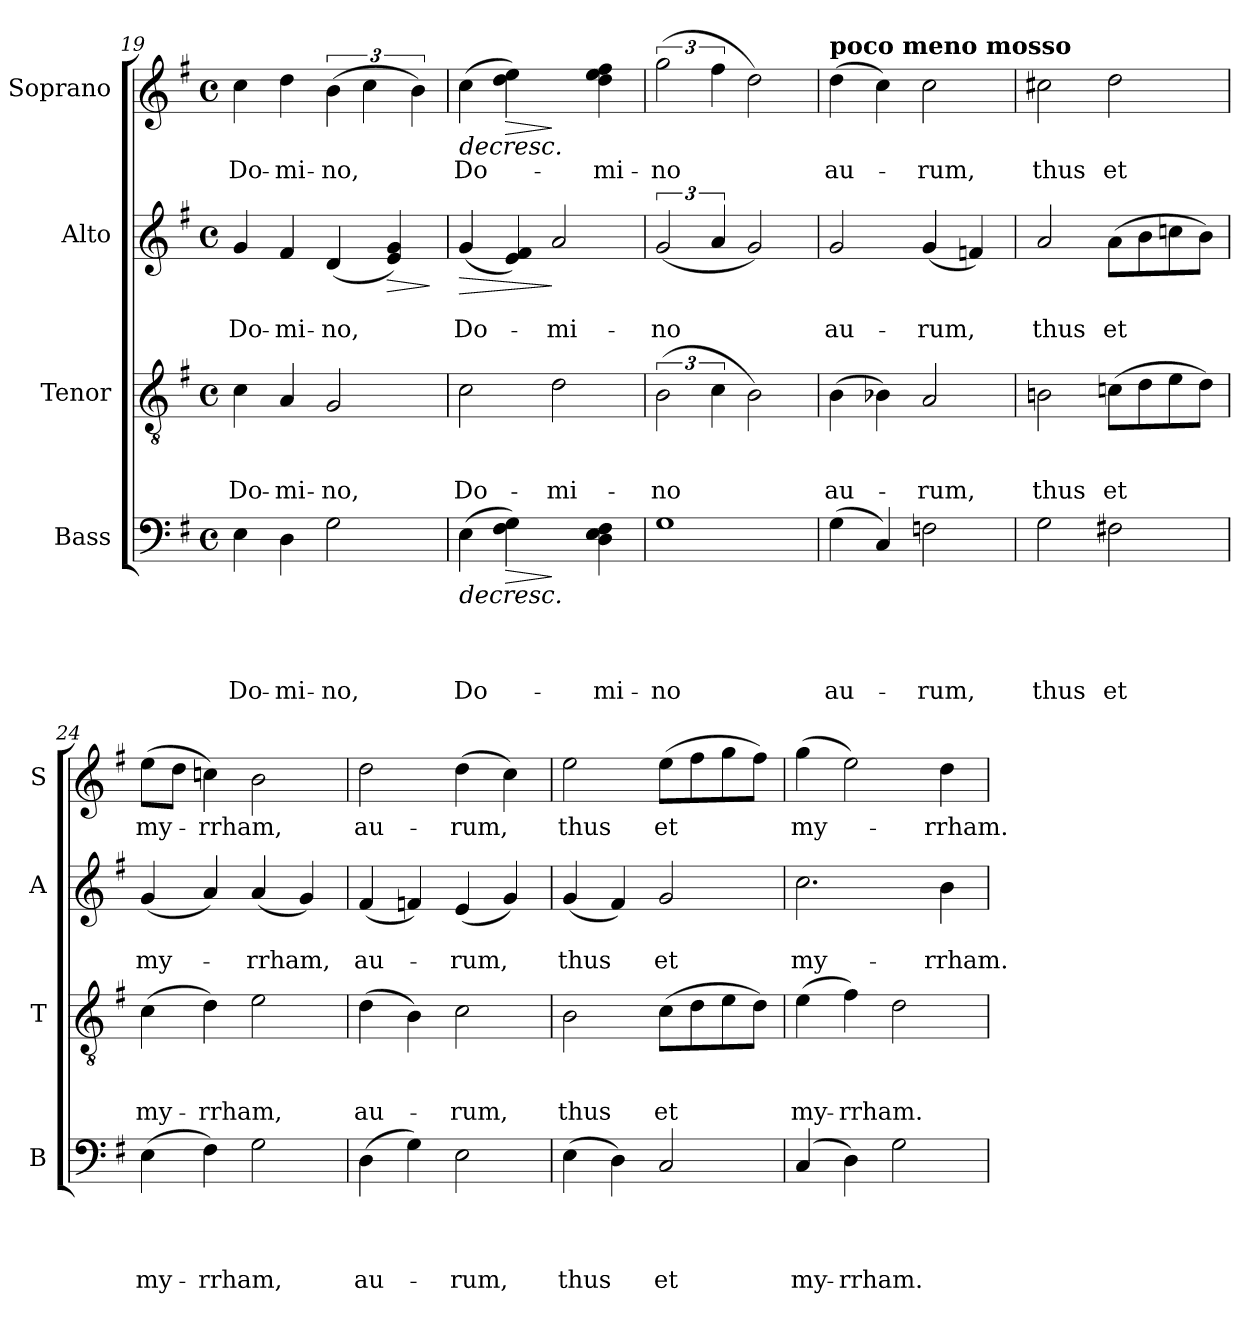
**kern	**text	**text	**text	**text	**dynam	**kern	**text	**text	**text	**kern	**text	**text	**dynam	**kern	**text	**dynam
*part4	*part4	*part4	*part4	*part4	*part4	*part3	*part3	*part3	*part3	*part2	*part2	*part2	*part2	*part1	*part1	*part1
*staff4	*staff4	*staff4	*staff4	*staff4	*staff4	*staff3	*staff3	*staff3	*staff3	*staff2	*staff2	*staff2	*staff2	*staff1	*staff1	*staff1
*I"Bass	*	*	*	*	*	*I"Tenor	*	*	*	*I"Alto	*	*	*	*I"Soprano	*	*
*I'B	*	*	*	*	*	*I'T	*	*	*	*I'A	*	*	*	*I'S	*	*
*clefF4	*	*	*	*	*	*clefGv2	*	*	*	*clefG2	*	*	*	*clefG2	*	*
*k[f#]	*	*	*	*	*	*k[f#]	*	*	*	*k[f#]	*	*	*	*k[f#]	*	*
*G:	*	*	*	*	*	*G:	*	*	*	*G:	*	*	*	*G:	*	*
*M4/4	*	*	*	*	*	*M4/4	*	*	*	*M4/4	*	*	*	*M4/4	*	*
*met(c)	*	*	*	*	*	*met(c)	*	*	*	*met(c)	*	*	*	*met(c)	*	*
=19	=19	=19	=19	=19	=19	=19	=19	=19	=19	=19	=19	=19	=19	=19	=19	=19
!	!	!	!	!LO:LY:b	!	!	!	!	!LO:LY:b	!	!	!LO:LY:b	!	!	!LO:LY:b	!
4E\	.	.	.	Do-	.	4c\	.	.	Do-	4g/	.	Do-	.	4cc\	Do-	.
!	!	!	!	!LO:LY:b	!	!	!	!	!LO:LY:b	!	!	!LO:LY:b	!	!	!LO:LY:b	!
4D\	.	.	.	-mi-	.	4A/	.	.	-mi-	4f#/	.	-mi-	.	4dd\	-mi-	.
!	!	!	!	!LO:LY:b	!	!	!	!	!LO:LY:b	!	!	!LO:LY:b	!	!	!LO:LY:b	!
2G\	.	.	.	-no,	.	2G/	.	.	-no,	(<4d/	.	-no,	.	(>6b\	-no,	.
.	.	.	.	.	.	.	.	.	.	.	.	.	.	6cc\	.	.
!	!	!	!	!	!	!	!	!	!	!	!	!	!LO:HP:b	!	!	!
.	.	.	.	.	.	.	.	.	.	4e/> 4g/>)	.	.	>	.	.	.
.	.	.	.	.	.	.	.	.	.	.	.	.	.	6b\)	.	.
.	.	.	.	.	.	.	.	.	.	.	.	.	]	.	.	.
=20	=20	=20	=20	=20	=20	=20	=20	=20	=20	=20	=20	=20	=20	=20	=20	=20
!	!	!	!	!LO:LY:b	!LO:HP:b	!	!	!	!LO:LY:b	!	!	!LO:LY:b	!LO:HP:b	!	!LO:LY:b	!LO:HP:b
(>4E\	.	.	.	Do-	>	2c\	.	.	Do-	(<4g/	.	Do-	>	(>4cc\	Do-	>
!	!	!	!	!	!LO:HP:b	!	!	!	!	!	!	!	!	!	!	!LO:HP:b
4F#\< 4G\<)	.	.	.	.	>	.	.	.	.	4e/> 4f#/>)	.	.	.	4dd\< 4ee\<)	.	>
!	!	!	!	!	!	!	!	!	!LO:LY:b	!	!	!LO:LY:b	!	!	!	!
4ryy	.	.	.	.	]	2d\	.	.	-mi-	2a/	.	-mi-	]	4ryy	.	]
!	!	!	!	!LO:LY:b	!	!	!	!	!	!	!	!	!	!	!LO:LY:b	!
(>4D\< 4E\< 4F#\<	.	.	.	-mi-	.	.	.	.	.	.	.	.	.	(>4dd\< 4ee\< 4ff#\<	-mi-	.
.	.	.	.	.	]	.	.	.	.	.	.	.	.	.	.	]
=21	=21	=21	=21	=21	=21	=21	=21	=21	=21	=21	=21	=21	=21	=21	=21	=21
!	!	!	!	!LO:LY:b	!	!	!	!	!LO:LY:b	!	!	!LO:LY:b	!	!	!LO:LY:b	!
1G	.	.	.	-no	.	(>3B\	.	.	-no	(<3g/	.	-no	.	(>3gg\	-no	.
.	.	.	.	.	.	6c\	.	.	.	6a/	.	.	.	6ff#\	.	.
.	.	.	.	.	.	2B\)	.	.	.	2g/)	.	.	.	2dd\)	.	.
!!LO:PB:g=z
=22	=22	=22	=22	=22	=22	=22	=22	=22	=22	=22	=22	=22	=22	=22	=22	=22
!	!	!	!	!	!	!	!	!	!	!	!	!	!	!LO:TX:a:B:t=poco meno mosso	!	!
!	!	!	!	!LO:LY:b	!	!	!	!	!LO:LY:b	!	!	!LO:LY:b	!	!	!LO:LY:b	!
(>4G\	.	.	.	au-	.	(>4B\	.	.	au-	2g/	.	au-	.	(>4dd\	au-	.
4C/)	.	.	.	.	.	4B-X\)	.	.	.	.	.	.	.	4cc\)	.	.
!	!	!	!	!LO:LY:b	!	!	!	!	!LO:LY:b	!	!	!LO:LY:b	!	!	!LO:LY:b	!
2Fn\	.	.	.	-rum,	.	2A/	.	.	-rum,	(<4g/	.	-rum,	.	2cc\	-rum,	.
.	.	.	.	.	.	.	.	.	.	4fn/)	.	.	.	.	.	.
=23	=23	=23	=23	=23	=23	=23	=23	=23	=23	=23	=23	=23	=23	=23	=23	=23
!	!	!	!	!LO:LY:b	!	!	!	!	!LO:LY:b	!	!	!LO:LY:b	!	!	!LO:LY:b	!
2G\	.	.	.	thus	.	2Bni\	.	.	thus	2a/	.	thus	.	2cc#X\	thus	.
!	!	!	!	!LO:LY:b	!	!	!	!	!LO:LY:b	!	!	!LO:LY:b	!	!	!LO:LY:b	!
2F#X\	.	.	.	et	.	(>8cn\L	.	.	et	(>8a\L	.	et	.	2dd\	et	.
.	.	.	.	.	.	8d\	.	.	.	8b\	.	.	.	.	.	.
.	.	.	.	.	.	8e\	.	.	.	8ccn\	.	.	.	.	.	.
.	.	.	.	.	.	8d\J)	.	.	.	8b\J)	.	.	.	.	.	.
=24	=24	=24	=24	=24	=24	=24	=24	=24	=24	=24	=24	=24	=24	=24	=24	=24
!	!	!	!	!LO:LY:b	!	!	!	!	!LO:LY:b	!	!	!LO:LY:b	!	!	!LO:LY:b	!
(>4E\	.	.	.	my-	.	(>4c\	.	.	my-	(<4g/	.	my-	.	(>8ee\L	my-	.
.	.	.	.	.	.	.	.	.	.	.	.	.	.	8dd\J	.	.
!	!	!	!	!LO:LY:b	!	!	!	!	!LO:LY:b	!	!	!	!	!	!LO:LY:b	!
4F#\)	.	.	.	-rrham,	.	4d\)	.	.	-rrham,	4a/)	.	.	.	4ccn\)	-rrham,	.
!	!	!	!	!	!	!	!	!	!	!	!	!LO:LY:b	!	!	!	!
2G\	.	.	.	.	.	2e\	.	.	.	(<4a/	.	-rrham,	.	2b\	.	.
.	.	.	.	.	.	.	.	.	.	4g/)	.	.	.	.	.	.
=25	=25	=25	=25	=25	=25	=25	=25	=25	=25	=25	=25	=25	=25	=25	=25	=25
!	!	!	!	!LO:LY:b	!	!	!	!	!LO:LY:b	!	!	!LO:LY:b	!	!	!LO:LY:b	!
(>4D\	.	.	.	au-	.	(>4d\	.	.	au-	(<4f#/	.	au-	.	2dd\	au-	.
4G\)	.	.	.	.	.	4B\)	.	.	.	4fn/)	.	.	.	.	.	.
!	!	!	!	!LO:LY:b	!	!	!	!	!LO:LY:b	!	!	!LO:LY:b	!	!	!LO:LY:b	!
2E\	.	.	.	-rum,	.	2c\	.	.	-rum,	(<4e/	.	-rum,	.	(>4dd\	-rum,	.
.	.	.	.	.	.	.	.	.	.	4g/)	.	.	.	4cc\)	.	.
=26	=26	=26	=26	=26	=26	=26	=26	=26	=26	=26	=26	=26	=26	=26	=26	=26
!	!	!	!	!LO:LY:b	!	!	!	!	!LO:LY:b	!	!	!LO:LY:b	!	!	!LO:LY:b	!
(>4E\	.	.	.	thus	.	2B\	.	.	thus	(<4g/	.	thus	.	2ee\	thus	.
4D\)	.	.	.	.	.	.	.	.	.	4f#/)	.	.	.	.	.	.
!	!	!	!	!LO:LY:b	!	!	!	!	!LO:LY:b	!	!	!LO:LY:b	!	!	!LO:LY:b	!
2C/	.	.	.	et	.	(>8c\L	.	.	et	2g/	.	et	.	(>8ee\L	et	.
.	.	.	.	.	.	8d\	.	.	.	.	.	.	.	8ff#\	.	.
.	.	.	.	.	.	8e\	.	.	.	.	.	.	.	8gg\	.	.
.	.	.	.	.	.	8d\J)	.	.	.	.	.	.	.	8ff#\J)	.	.
=27	=27	=27	=27	=27	=27	=27	=27	=27	=27	=27	=27	=27	=27	=27	=27	=27
!	!	!	!	!LO:LY:b	!	!	!	!	!LO:LY:b	!	!	!LO:LY:b	!	!	!LO:LY:b	!
(>4C/	.	.	.	my-	.	(>4e\	.	.	my-	2.cc\	.	my-	.	(>4gg\	my-	.
!	!	!	!	!LO:LY:b	!	!	!	!	!LO:LY:b	!	!	!	!	!	!	!
4D\)	.	.	.	-rrham.	.	4f#\)	.	.	-rrham.	.	.	.	.	2ee\)	.	.
2G\	.	.	.	.	.	2d\	.	.	.	.	.	.	.	.	.	.
!	!	!	!	!	!	!	!	!	!	!	!	!LO:LY:b	!	!	!LO:LY:b	!
.	.	.	.	.	.	.	.	.	.	4b\	.	-rrham.	.	4dd\	-rrham.	.
=	=	=	=	=	=	=	=	=	=	=	=	=	=	=	=	=
*-	*-	*-	*-	*-	*-	*-	*-	*-	*-	*-	*-	*-	*-	*-	*-	*-
